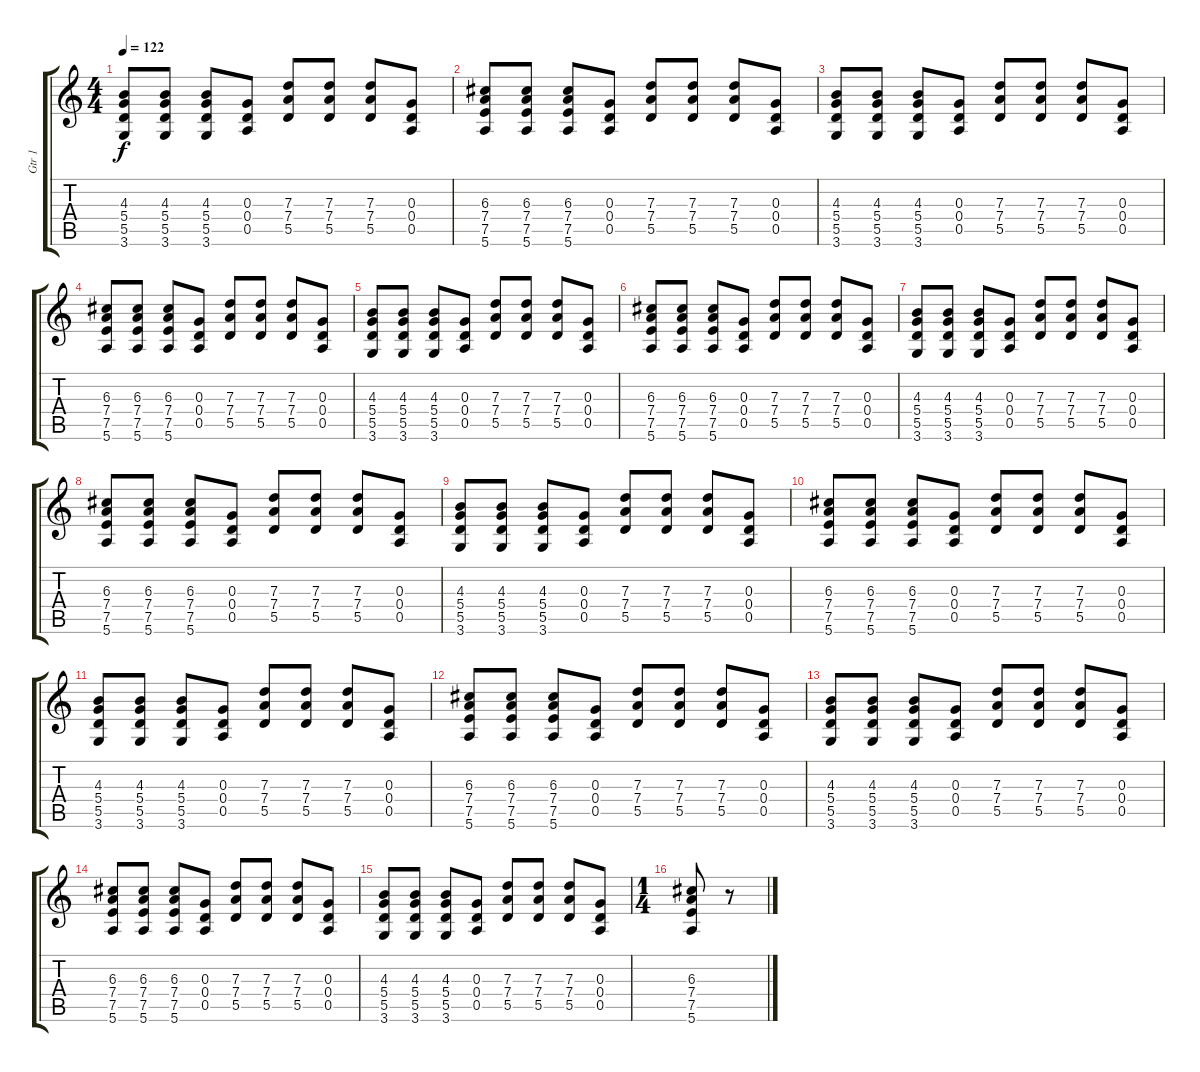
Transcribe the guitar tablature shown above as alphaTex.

\track ("Gtr 1" "Gtr 1") {instrument acousticguitarsteel}
\staff {score tabs}
\tuning (E4 B3 G3 D3 A2 E2) {hide}
\ts (4 4)
\tempo 122
\clef g2
\ks c
(4.3 5.4 5.5 3.6).8{dy f} (4.3 5.4 5.5 3.6).8 (4.3 5.4 5.5 3.6).8 (0.3 0.4 0.5).8 (7.3 7.4 5.5).8 (7.3 7.4 5.5).8 (7.3 7.4 5.5).8 (0.3 0.4 0.5).8 |
(6.3 7.4 7.5 5.6).8 (6.3 7.4 7.5 5.6).8 (6.3 7.4 7.5 5.6).8 (0.3 0.4 0.5).8 (7.3 7.4 5.5).8 (7.3 7.4 5.5).8 (7.3 7.4 5.5).8 (0.3 0.4 0.5).8 |
(4.3 5.4 5.5 3.6).8 (4.3 5.4 5.5 3.6).8 (4.3 5.4 5.5 3.6).8 (0.3 0.4 0.5).8 (7.3 7.4 5.5).8 (7.3 7.4 5.5).8 (7.3 7.4 5.5).8 (0.3 0.4 0.5).8 |
(6.3 7.4 7.5 5.6).8 (6.3 7.4 7.5 5.6).8 (6.3 7.4 7.5 5.6).8 (0.3 0.4 0.5).8 (7.3 7.4 5.5).8 (7.3 7.4 5.5).8 (7.3 7.4 5.5).8 (0.3 0.4 0.5).8 |
(4.3 5.4 5.5 3.6).8 (4.3 5.4 5.5 3.6).8 (4.3 5.4 5.5 3.6).8 (0.3 0.4 0.5).8 (7.3 7.4 5.5).8 (7.3 7.4 5.5).8 (7.3 7.4 5.5).8 (0.3 0.4 0.5).8 |
(6.3 7.4 7.5 5.6).8 (6.3 7.4 7.5 5.6).8 (6.3 7.4 7.5 5.6).8 (0.3 0.4 0.5).8 (7.3 7.4 5.5).8 (7.3 7.4 5.5).8 (7.3 7.4 5.5).8 (0.3 0.4 0.5).8 |
(4.3 5.4 5.5 3.6).8 (4.3 5.4 5.5 3.6).8 (4.3 5.4 5.5 3.6).8 (0.3 0.4 0.5).8 (7.3 7.4 5.5).8 (7.3 7.4 5.5).8 (7.3 7.4 5.5).8 (0.3 0.4 0.5).8 |
(6.3 7.4 7.5 5.6).8 (6.3 7.4 7.5 5.6).8 (6.3 7.4 7.5 5.6).8 (0.3 0.4 0.5).8 (7.3 7.4 5.5).8 (7.3 7.4 5.5).8 (7.3 7.4 5.5).8 (0.3 0.4 0.5).8 |
(4.3 5.4 5.5 3.6).8 (4.3 5.4 5.5 3.6).8 (4.3 5.4 5.5 3.6).8 (0.3 0.4 0.5).8 (7.3 7.4 5.5).8 (7.3 7.4 5.5).8 (7.3 7.4 5.5).8 (0.3 0.4 0.5).8 |
(6.3 7.4 7.5 5.6).8 (6.3 7.4 7.5 5.6).8 (6.3 7.4 7.5 5.6).8 (0.3 0.4 0.5).8 (7.3 7.4 5.5).8 (7.3 7.4 5.5).8 (7.3 7.4 5.5).8 (0.3 0.4 0.5).8 |
(4.3 5.4 5.5 3.6).8 (4.3 5.4 5.5 3.6).8 (4.3 5.4 5.5 3.6).8 (0.3 0.4 0.5).8 (7.3 7.4 5.5).8 (7.3 7.4 5.5).8 (7.3 7.4 5.5).8 (0.3 0.4 0.5).8 |
(6.3 7.4 7.5 5.6).8 (6.3 7.4 7.5 5.6).8 (6.3 7.4 7.5 5.6).8 (0.3 0.4 0.5).8 (7.3 7.4 5.5).8 (7.3 7.4 5.5).8 (7.3 7.4 5.5).8 (0.3 0.4 0.5).8 |
(4.3 5.4 5.5 3.6).8 (4.3 5.4 5.5 3.6).8 (4.3 5.4 5.5 3.6).8 (0.3 0.4 0.5).8 (7.3 7.4 5.5).8 (7.3 7.4 5.5).8 (7.3 7.4 5.5).8 (0.3 0.4 0.5).8 |
(6.3 7.4 7.5 5.6).8 (6.3 7.4 7.5 5.6).8 (6.3 7.4 7.5 5.6).8 (0.3 0.4 0.5).8 (7.3 7.4 5.5).8 (7.3 7.4 5.5).8 (7.3 7.4 5.5).8 (0.3 0.4 0.5).8 |
(4.3 5.4 5.5 3.6).8 (4.3 5.4 5.5 3.6).8 (4.3 5.4 5.5 3.6).8 (0.3 0.4 0.5).8 (7.3 7.4 5.5).8 (7.3 7.4 5.5).8 (7.3 7.4 5.5).8 (0.3 0.4 0.5).8 |
\ts (1 4)
(6.3 7.4 7.5 5.6).8 r.8
